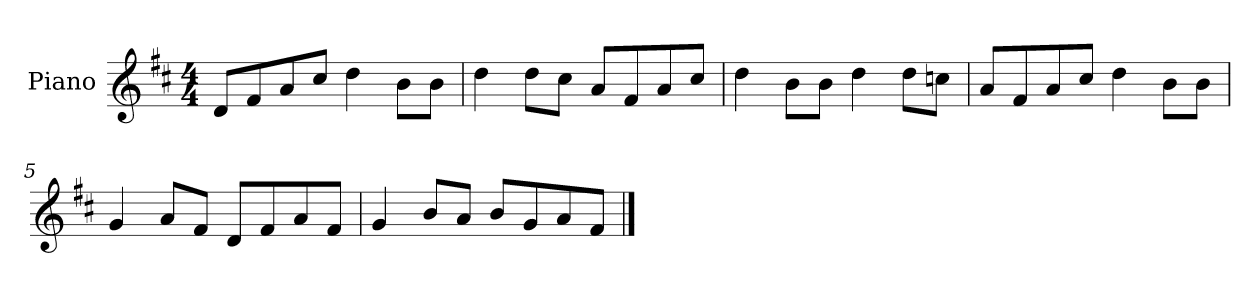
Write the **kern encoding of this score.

**kern
*part1
*staff1
*I"Piano
*I'P-no
*clefG2
*k[f#c#]
*M4/4
*MM90
=1
8d/L
8f#/
8a/
8cc#/J
4dd\
8b\L
8b\J
=2
4dd\
8dd\L
8cc#\J
8a/L
8f#/
8a/
8cc#/J
=3
4dd\
8b\L
8b\J
4dd\
8dd\L
8ccn\J
=4
8a/L
8f#/
8a/
8cc#/J
4dd\
8b\L
8b\J
=5
4g/
8a/L
8f#/J
8d/L
8f#/
8a/
8f#/J
!!LO:LB:g=z
=6
4g/
8b/L
8a/J
8b/L
8g/
8a/
8f#/J
==
*-
